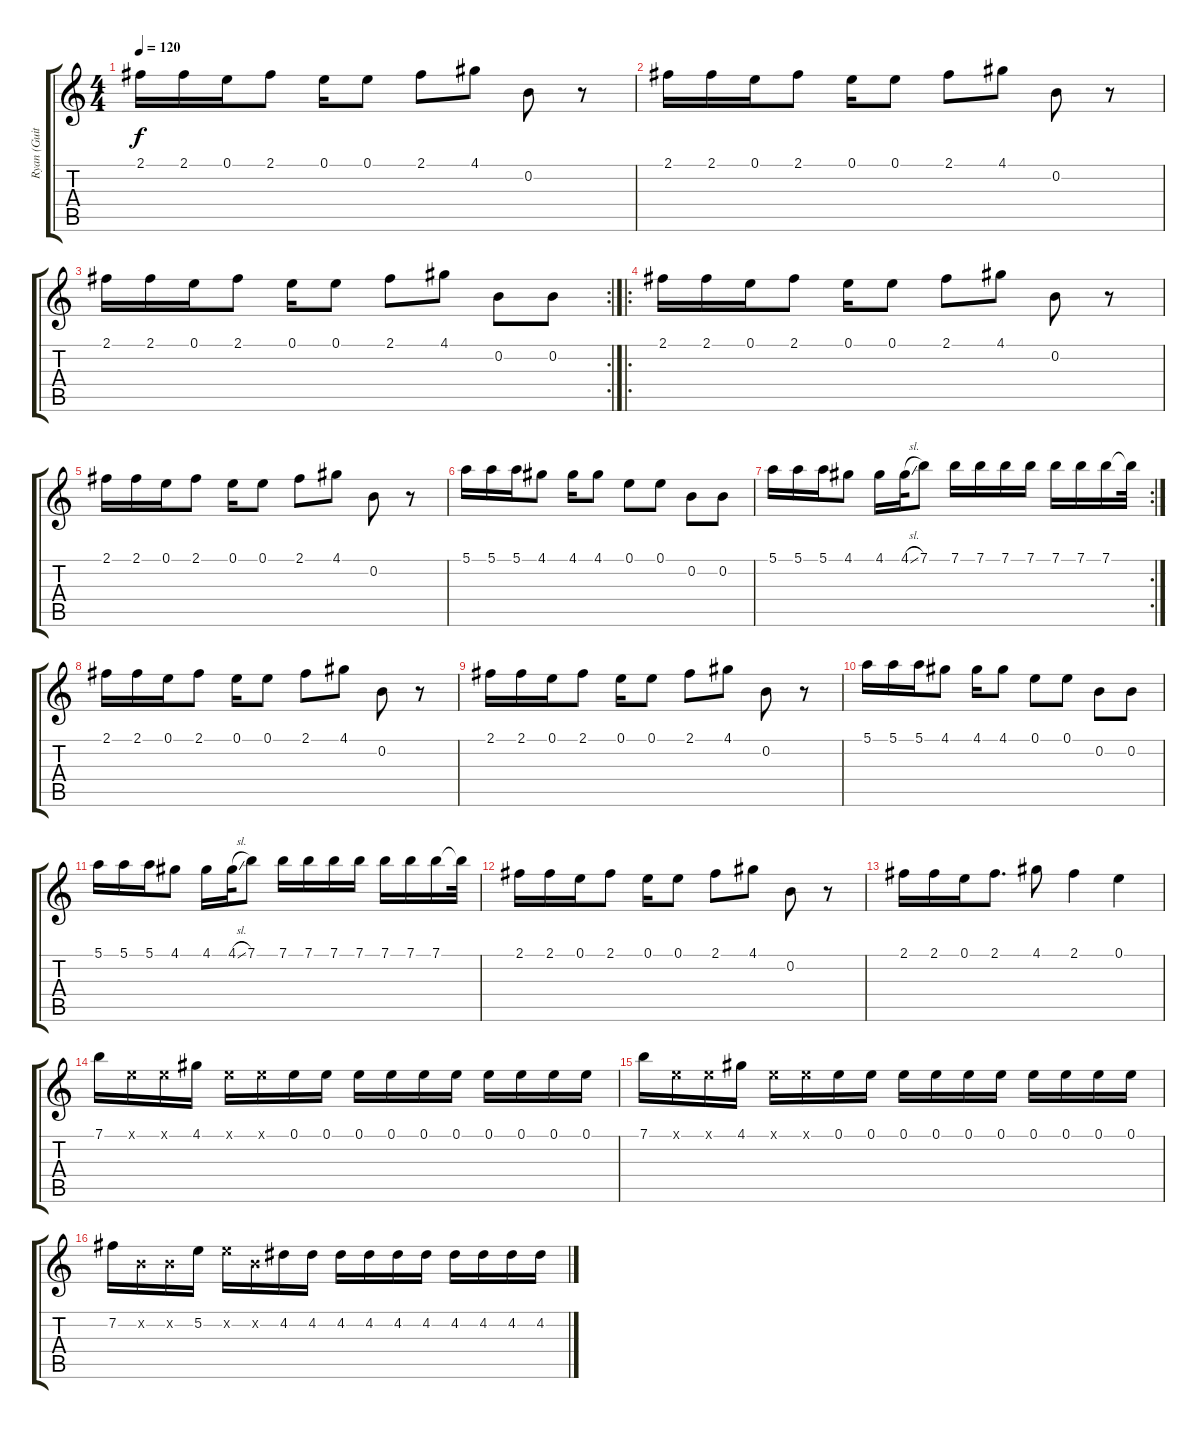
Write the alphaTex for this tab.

\track ("Ryan (Guitar)" "Ryan (Guit") {instrument overdrivenguitar}
\staff {score tabs}
\tuning (E4 B3 G3 D3 A2 E2) {hide}
\ts (4 4)
\tempo 120
\clef g2
\ks c
2.1.16{dy f} 2.1.16 0.1.16 2.1.8 0.1.16 0.1.8 2.1.8 4.1.8 0.2.8 r.8 |
2.1.16 2.1.16 0.1.16 2.1.8 0.1.16 0.1.8 2.1.8 4.1.8 0.2.8 r.8 |
\rc 2
2.1.16 2.1.16 0.1.16 2.1.8 0.1.16 0.1.8 2.1.8 4.1.8 0.2.8 0.2.8 |
\ro
2.1.16 2.1.16 0.1.16 2.1.8 0.1.16 0.1.8 2.1.8 4.1.8 0.2.8 r.8 |
2.1.16 2.1.16 0.1.16 2.1.8 0.1.16 0.1.8 2.1.8 4.1.8 0.2.8 r.8 |
5.1.16 5.1.16 5.1.16 4.1.8 4.1.16 4.1.8 0.1.8 0.1.8 0.2.8 0.2.8 |
\rc 2
5.1.16 5.1.16 5.1.16 4.1.8 4.1.16 4.1{sl}.32 7.1.8 7.1.16 7.1.16 7.1.16 7.1.16 7.1.16 7.1.16 7.1.16 7.1{t}.32 |
2.1.16 2.1.16 0.1.16 2.1.8 0.1.16 0.1.8 2.1.8 4.1.8 0.2.8 r.8 |
2.1.16 2.1.16 0.1.16 2.1.8 0.1.16 0.1.8 2.1.8 4.1.8 0.2.8 r.8 |
5.1.16 5.1.16 5.1.16 4.1.8 4.1.16 4.1.8 0.1.8 0.1.8 0.2.8 0.2.8 |
5.1.16 5.1.16 5.1.16 4.1.8 4.1.16 4.1{sl}.32 7.1.8 7.1.16 7.1.16 7.1.16 7.1.16 7.1.16 7.1.16 7.1.16 7.1{t}.32 |
2.1.16 2.1.16 0.1.16 2.1.8 0.1.16 0.1.8 2.1.8 4.1.8 0.2.8 r.8 |
2.1.16 2.1.16 0.1.16 2.1.8{d} 4.1.8 2.1.4 0.1.4 |
7.1.16 0.1{x}.16 0.1{x}.16 4.1.16 0.1{x}.16 0.1{x}.16 0.1.16 0.1.16 0.1.16 0.1.16 0.1.16 0.1.16 0.1.16 0.1.16 0.1.16 0.1.16 |
7.1.16 0.1{x}.16 0.1{x}.16 4.1.16 0.1{x}.16 0.1{x}.16 0.1.16 0.1.16 0.1.16 0.1.16 0.1.16 0.1.16 0.1.16 0.1.16 0.1.16 0.1.16 |
7.2.16 0.2{x}.16 0.2{x}.16 5.2.16 5.2{x}.16 0.2{x}.16 4.2.16 4.2.16 4.2.16 4.2.16 4.2.16 4.2.16 4.2.16 4.2.16 4.2.16 4.2.16
